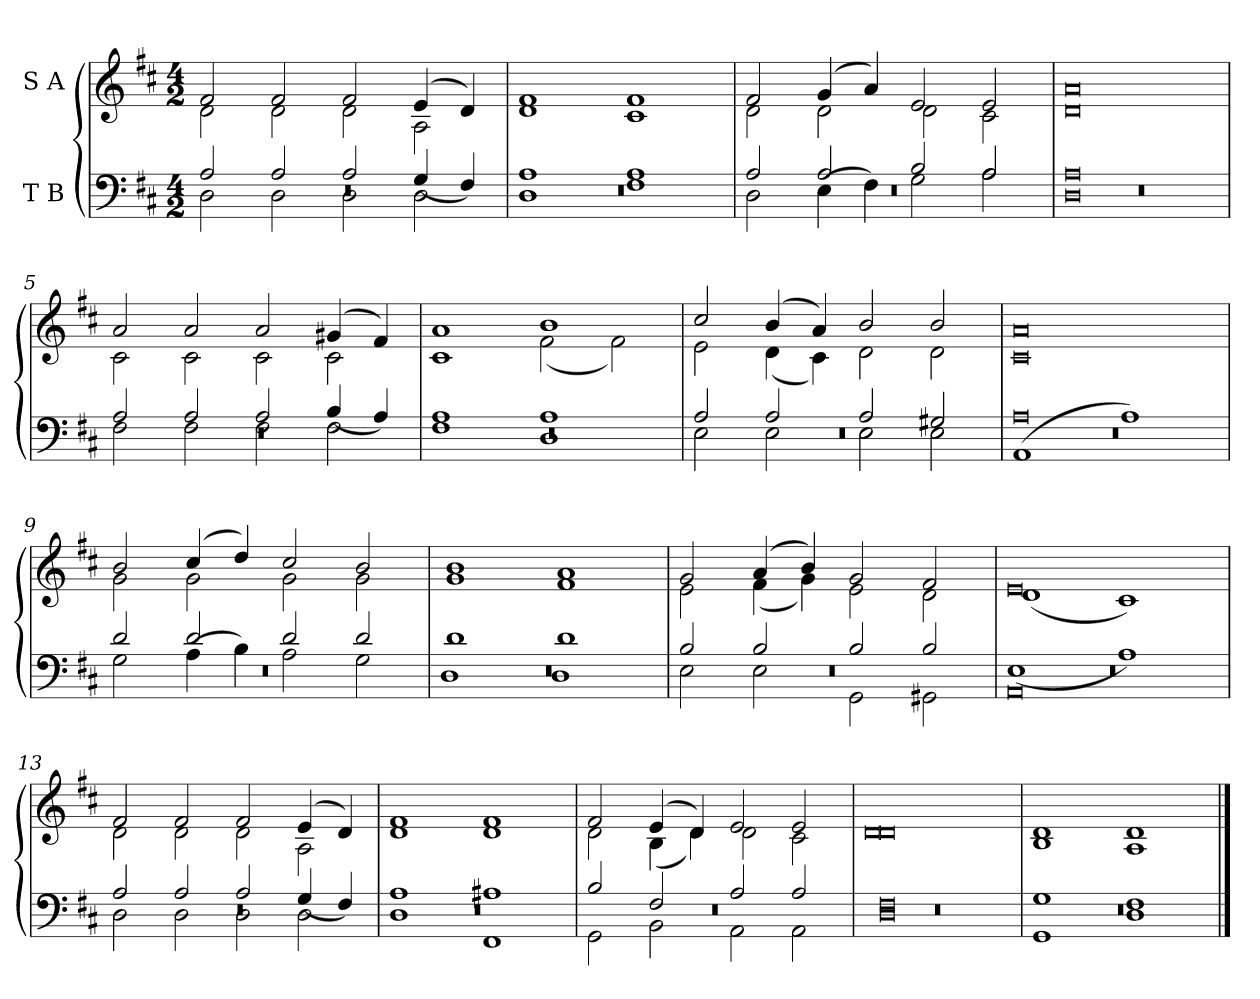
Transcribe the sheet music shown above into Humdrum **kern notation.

**kern	**kern
*part2	*part1
*staff2	*staff1
*I"T B	*I"S A
*clefF4	*clefG2
*k[f#c#]	*k[f#c#]
*M4/2	*M4/2
*MM184	*MM184
=1	=1
*^	*^
*	*^	*	*
0r	2A/	2D\	2f#/	2d\
.	2A/	2D\	2f#/	2d\
.	2A/	2D\	2f#/	2d\
.	(4G/	2D\	(4e/	2A\
.	4F#/)	.	4d/)	.
=2	=2	=2	=2	=2
0r	1A	1D	1f#	1d
.	1A	1F#	1f#	1c#
=3	=3	=3	=3	=3
0r	2A/	2D\	2f#/	2d\
.	2A/	(4E\	(4g/	2d\
.	.	4F#\)	4a/)	.
.	2B/	2G\	2e/	2d\
.	2A/	2A\	2e/	2c#\
=4	=4	=4	=4	=4
0r	0A	0D	0a	0d
=5	=5	=5	=5	=5
0r	2A/	2F#\	2a/	2c#\
.	2A/	2F#\	2a/	2c#\
.	2A/	2F#\	2a/	2c#\
.	(4B/	2F#\	(4g#X/	2c#\
.	4A/)	.	4f#/)	.
=6	=6	=6	=6	=6
0r	1A	1F#	1a	1c#
.	1A	1D	1b	(2f#\
.	.	.	.	2f#\)
=7	=7	=7	=7	=7
0r	2A/	2E\	2cc#/	2e\
.	2A/	2E\	(4b/	(4d\
.	.	.	4a/)	4c#\)
.	2A/	2E\	2b/	2d\
.	2G#X/	2E\	2b/	2d\
=8	=8	=8	=8	=8
0r	0A	(1AA	0a	0c#
.	.	1A)	.	.
!!LO:LB:g=z	!!
=9	=9	=9	=9	=9
0r	2d/	2G\	2b/	2g\
.	2d/	(4A\	(4cc#/	2g\
.	.	4B\)	4dd/)	.
.	2d/	2A\	2cc#/	2g\
.	2d/	2G\	2b/	2g\
=10	=10	=10	=10	=10
0r	1d	1D	1b	1g
.	1d	1D	1a	1f#
=11	=11	=11	=11	=11
0r	2B/	2E\	2g/	2e\
.	2B/	2E\	(4a/	(4f#\
.	.	.	4b/)	4g\)
.	2B/	2GG\	2g/	2e\
.	2B/	2GG#X\	2f#/	2d\
=12	=12	=12	=12	=12
0r	(1E	0AA	0e	(1d
.	1A)	.	.	1c#)
=13	=13	=13	=13	=13
0r	2A/	2D\	2f#/	2d\
.	2A/	2D\	2f#/	2d\
.	2A/	2D\	2f#/	2d\
.	(4G/	2D\	(4e/	2A\
.	4F#/)	.	4d/)	.
=14	=14	=14	=14	=14
0r	1A	1D	1f#	1d
.	1A#X	1FF#	1f#	1d
=15	=15	=15	=15	=15
0r	2B/	2GG\	2f#/	2d\
.	2F#/	2BB\	(4e/	(4B\
.	.	.	4d/)	4d\)
.	2A/	2AA\	2e/	2d\
.	2A/	2AA\	2e/	2c#\
=16	=16	=16	=16	=16
0r	0F#	0D	0d	0d
!!LO:LB:g=z	!!
=17	=17	=17	=17	=17
0r	1G	1GG	1d	1B
.	1F#	1D	1d	1A
*v	*v	*v	*	*
*	*v	*v
==	==
*-	*-
